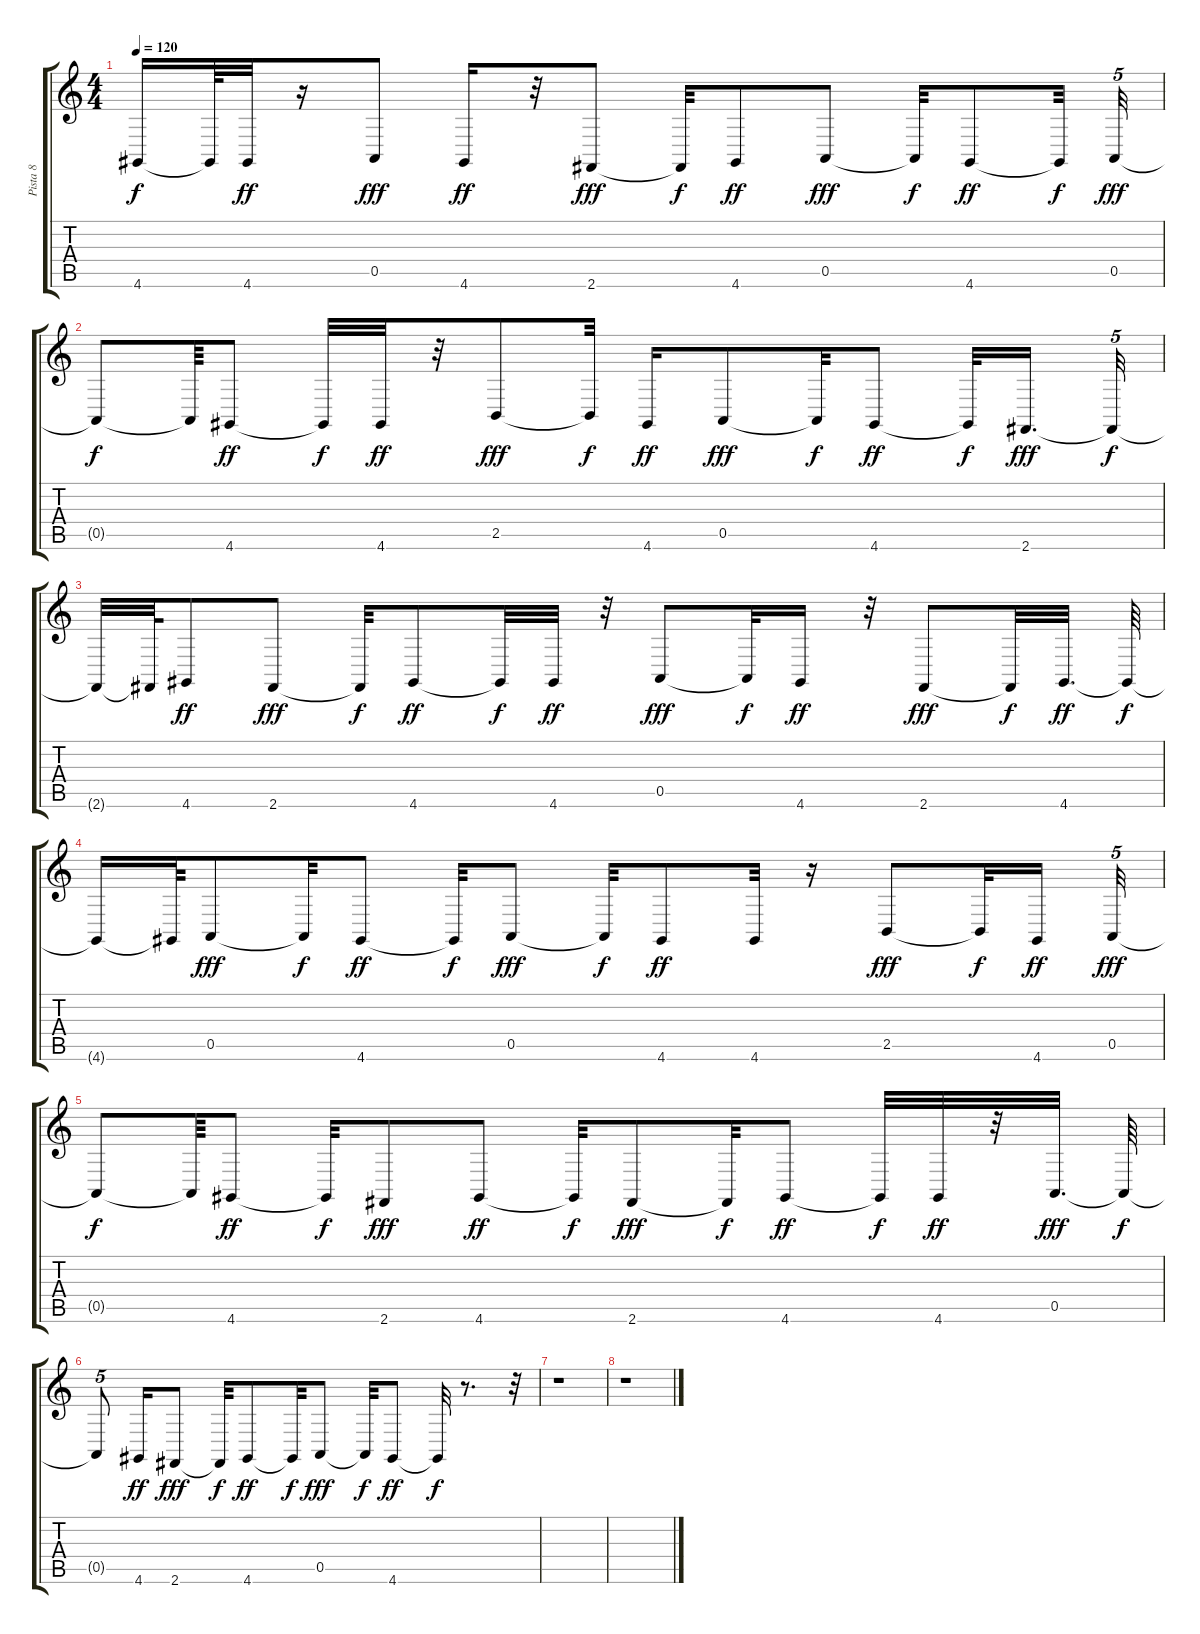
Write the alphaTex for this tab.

\track ("Pista 8" "Pista 8") {instrument orchestralharp}
\staff {score tabs}
\tuning (E4 B3 G3 D3 A2 E2) {hide}
\ts (4 4)
\tempo 120
\clef g2
\ks c
4.6{t}.16{dy f} 4.6{t}.64 4.6.32{dy ff} r.16 0.5.8{dy fff} 4.6.16{dy ff} r.32 2.6.8{dy fff} 2.6{t}.32{dy f} 4.6.8{dy ff} 0.5.8{dy fff} 0.5{t}.32{dy f} 4.6.8{dy ff} 4.6{t}.32{dy f} 0.5.32{tu (5 4) dy fff} |
0.5{t}.8{dy f} 0.5{t}.64 4.6.8{dy ff} 4.6{t}.32{dy f} 4.6.32{dy ff} r.32 2.5.8{dy fff} 2.5{t}.32{dy f} 4.6.16{dy ff} 0.5.8{dy fff} 0.5{t}.32{dy f} 4.6.8{dy ff} 4.6{t}.32{dy f} 2.6.16{d dy fff} 2.6{t}.32{tu (5 4) dy f} |
2.6{t}.32 2.6{t}.64 4.6.8{dy ff} 2.6.8{dy fff} 2.6{t}.32{dy f} 4.6.8{dy ff} 4.6{t}.32{dy f} 4.6.32{dy ff} r.32 0.5.8{dy fff} 0.5{t}.32{dy f} 4.6.16{dy ff} r.32 2.6.8{dy fff} 2.6{t}.32{dy f} 4.6.32{d dy ff} 4.6{t}.64{dy f} |
4.6{t}.16 4.6{t}.64 0.5.8{dy fff} 0.5{t}.32{dy f} 4.6.8{dy ff} 4.6{t}.32{dy f} 0.5.8{dy fff} 0.5{t}.32{dy f} 4.6.8{dy ff} 4.6.32 r.16 2.5.8{dy fff} 2.5{t}.32{dy f} 4.6.16{dy ff} 0.5.32{tu (5 4) dy fff} |
0.5{t}.8{dy f} 0.5{t}.64 4.6.8{dy ff} 4.6{t}.32{dy f} 2.6.8{dy fff} 4.6.8{dy ff} 4.6{t}.32{dy f} 2.6.8{dy fff} 2.6{t}.32{dy f} 4.6.8{dy ff} 4.6{t}.32{dy f} 4.6.32{dy ff} r.32 0.5.32{d dy fff} 0.5{t}.64{dy f} |
0.5{t}.8{tu (5 4)} 4.6.16{dy ff} 2.6.8{dy fff} 2.6{t}.32{dy f} 4.6.8{dy ff} 4.6{t}.32{dy f} 0.5.8{dy fff} 0.5{t}.32{dy f} 4.6.8{dy ff} 4.6{t}.32{dy f} r.8{d} r.32{tu (5 4)} |
r.1 |
r.1
